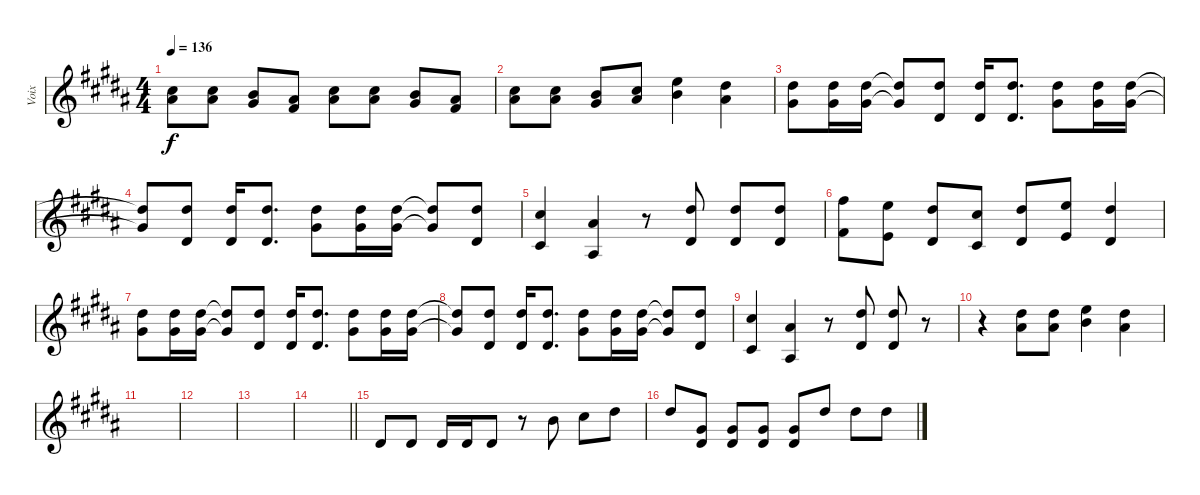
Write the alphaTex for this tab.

\track ("Voix" "Voix") {instrument acousticguitarsteel bank 255}
\staff {score}
\tuning (E4 B3 G3 D3 A2 E2) {hide}
\ts (4 4)
\tempo 136
\clef g2
\ks g#minor
(2.2 3.3).8{dy f} (2.2 3.3).8 (0.2 1.3).8 (3.3 4.4).8 (2.2 3.3).8 (2.2 3.3).8 (0.2 1.3).8 (3.3 4.4).8 |
(2.2 3.3).8 (2.2 3.3).8 (0.2 1.3).8 (2.2 3.3).8 (0.1 0.2).4 (4.2 3.3).4 |
(4.2 1.3).8 (4.2 1.3).16 (4.2 1.3).16 (4.2{t} 1.3{t}).8 (4.2 1.4).8 (4.2 1.4).16 (4.2 1.4).8{d} (4.2 1.3).8 (4.2 1.3).16 (4.2 1.3).16 |
(4.2{t} 1.3{t}).8 (4.2 1.4).8 (4.2 1.4).16 (4.2 1.4).8{d} (4.2 1.3).8 (4.2 1.3).16 (4.2 1.3).16 (4.2{t} 1.3{t}).8 (4.2 1.4).8 |
(2.2 4.5).4 (3.3 1.5).4 r.8 (4.2 1.4).8 (4.2 1.4).8 (4.2 1.4).8 |
(2.1 4.4).8 (0.1 2.4).8 (4.2 1.4).8 (2.2 4.5).8 (4.2 1.4).8 (0.1 2.4).8 (4.2 1.4).4 |
(4.2 1.3).8 (4.2 1.3).16 (4.2 1.3).16 (4.2{t} 1.3{t}).8 (4.2 1.4).8 (4.2 1.4).16 (4.2 1.4).8{d} (4.2 1.3).8 (4.2 1.3).16 (4.2 1.3).16 |
(4.2{t} 1.3{t}).8 (4.2 1.4).8 (4.2 1.4).16 (4.2 1.4).8{d} (4.2 1.3).8 (4.2 1.3).16 (4.2 1.3).16 (4.2{t} 1.3{t}).8 (4.2 1.4).8 |
(2.2 4.5).4 (3.3 1.5).4 r.8 (4.2 1.4).8 (4.2 1.4).8 r.8 |
r.4 (4.2 3.3).8 (4.2 3.3).8 (0.1 0.2).4 (4.2 3.3).4 |
|
|
|
\barLineRight lightlight
|
1.4.8 1.4.8 1.4.16 1.4.16 1.4.8 r.8 0.2.8 2.2.8 4.2.8 |
4.2.8 (1.3 1.4).8 (1.3 1.4).8 (1.3 1.4).8 (1.3 1.4).8 4.2.8 4.2.8 4.2.8
